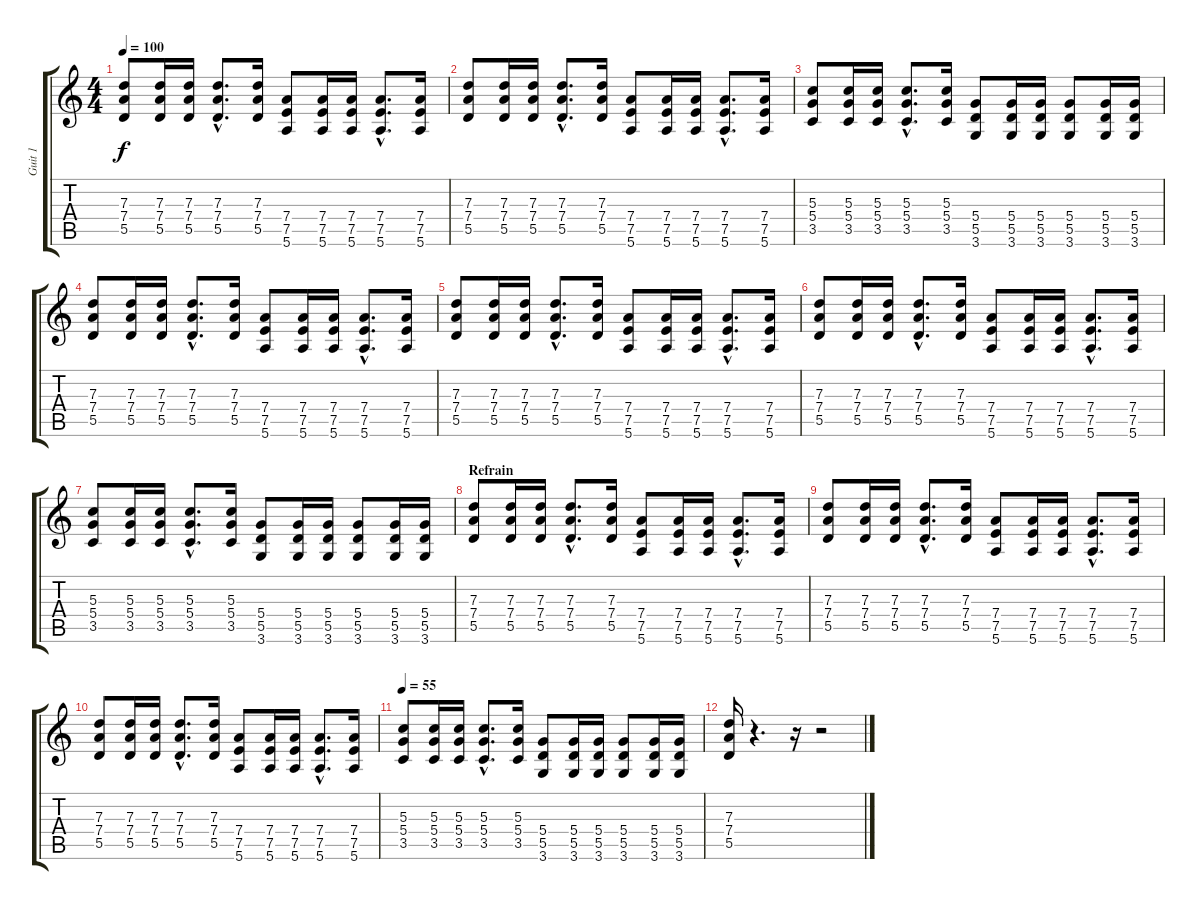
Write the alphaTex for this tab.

\track ("Guit 1" "Guit 1") {instrument overdrivenguitar}
\staff {score tabs}
\tuning (E4 B3 G3 D3 A2 E2) {hide}
\ts (4 4)
\tempo 100
\clef g2
\ks c
(7.3 7.4 5.5).8{dy f} (7.3 7.4 5.5).16 (7.3 7.4 5.5).16 (7.3{hac} 7.4{hac} 5.5{hac}).8{d} (7.3 7.4 5.5).16 (7.4 7.5 5.6).8 (7.4 7.5 5.6).16 (7.4 7.5 5.6).16 (7.4{hac} 7.5{hac} 5.6{hac}).8{d} (7.4 7.5 5.6).16 |
(7.3 7.4 5.5).8 (7.3 7.4 5.5).16 (7.3 7.4 5.5).16 (7.3{hac} 7.4{hac} 5.5{hac}).8{d} (7.3 7.4 5.5).16 (7.4 7.5 5.6).8 (7.4 7.5 5.6).16 (7.4 7.5 5.6).16 (7.4{hac} 7.5{hac} 5.6{hac}).8{d} (7.4 7.5 5.6).16 |
(5.3 5.4 3.5).8 (5.3 5.4 3.5).16 (5.3 5.4 3.5).16 (5.3{hac} 5.4{hac} 3.5{hac}).8{d} (5.3 5.4 3.5).16 (5.4 5.5 3.6).8 (5.4 5.5 3.6).16 (5.4 5.5 3.6).16 (5.4 5.5 3.6).8 (5.4 5.5 3.6).16 (5.4 5.5 3.6).16 |
(7.3 7.4 5.5).8 (7.3 7.4 5.5).16 (7.3 7.4 5.5).16 (7.3{hac} 7.4{hac} 5.5{hac}).8{d} (7.3 7.4 5.5).16 (7.4 7.5 5.6).8 (7.4 7.5 5.6).16 (7.4 7.5 5.6).16 (7.4{hac} 7.5{hac} 5.6{hac}).8{d} (7.4 7.5 5.6).16 |
(7.3 7.4 5.5).8 (7.3 7.4 5.5).16 (7.3 7.4 5.5).16 (7.3{hac} 7.4{hac} 5.5{hac}).8{d} (7.3 7.4 5.5).16 (7.4 7.5 5.6).8 (7.4 7.5 5.6).16 (7.4 7.5 5.6).16 (7.4{hac} 7.5{hac} 5.6{hac}).8{d} (7.4 7.5 5.6).16 |
(7.3 7.4 5.5).8 (7.3 7.4 5.5).16 (7.3 7.4 5.5).16 (7.3{hac} 7.4{hac} 5.5{hac}).8{d} (7.3 7.4 5.5).16 (7.4 7.5 5.6).8 (7.4 7.5 5.6).16 (7.4 7.5 5.6).16 (7.4{hac} 7.5{hac} 5.6{hac}).8{d} (7.4 7.5 5.6).16 |
(5.3 5.4 3.5).8 (5.3 5.4 3.5).16 (5.3 5.4 3.5).16 (5.3{hac} 5.4{hac} 3.5{hac}).8{d} (5.3 5.4 3.5).16 (5.4 5.5 3.6).8 (5.4 5.5 3.6).16 (5.4 5.5 3.6).16 (5.4 5.5 3.6).8 (5.4 5.5 3.6).16 (5.4 5.5 3.6).16 |
\section ("" "Refrain")
(7.3 7.4 5.5).8 (7.3 7.4 5.5).16 (7.3 7.4 5.5).16 (7.3{hac} 7.4{hac} 5.5{hac}).8{d} (7.3 7.4 5.5).16 (7.4 7.5 5.6).8 (7.4 7.5 5.6).16 (7.4 7.5 5.6).16 (7.4{hac} 7.5{hac} 5.6{hac}).8{d} (7.4 7.5 5.6).16 |
(7.3 7.4 5.5).8 (7.3 7.4 5.5).16 (7.3 7.4 5.5).16 (7.3{hac} 7.4{hac} 5.5{hac}).8{d} (7.3 7.4 5.5).16 (7.4 7.5 5.6).8 (7.4 7.5 5.6).16 (7.4 7.5 5.6).16 (7.4{hac} 7.5{hac} 5.6{hac}).8{d} (7.4 7.5 5.6).16 |
(7.3 7.4 5.5).8 (7.3 7.4 5.5).16 (7.3 7.4 5.5).16 (7.3{hac} 7.4{hac} 5.5{hac}).8{d} (7.3 7.4 5.5).16 (7.4 7.5 5.6).8 (7.4 7.5 5.6).16 (7.4 7.5 5.6).16 (7.4{hac} 7.5{hac} 5.6{hac}).8{d} (7.4 7.5 5.6).16 |
\tempo 55
(5.3 5.4 3.5).8 (5.3 5.4 3.5).16 (5.3 5.4 3.5).16 (5.3{hac} 5.4{hac} 3.5{hac}).8{d} (5.3 5.4 3.5).16 (5.4 5.5 3.6).8 (5.4 5.5 3.6).16 (5.4 5.5 3.6).16 (5.4 5.5 3.6).8 (5.4 5.5 3.6).16 (5.4 5.5 3.6).16 |
(7.3 7.4 5.5).16 r.4{d} r.16 r.2
